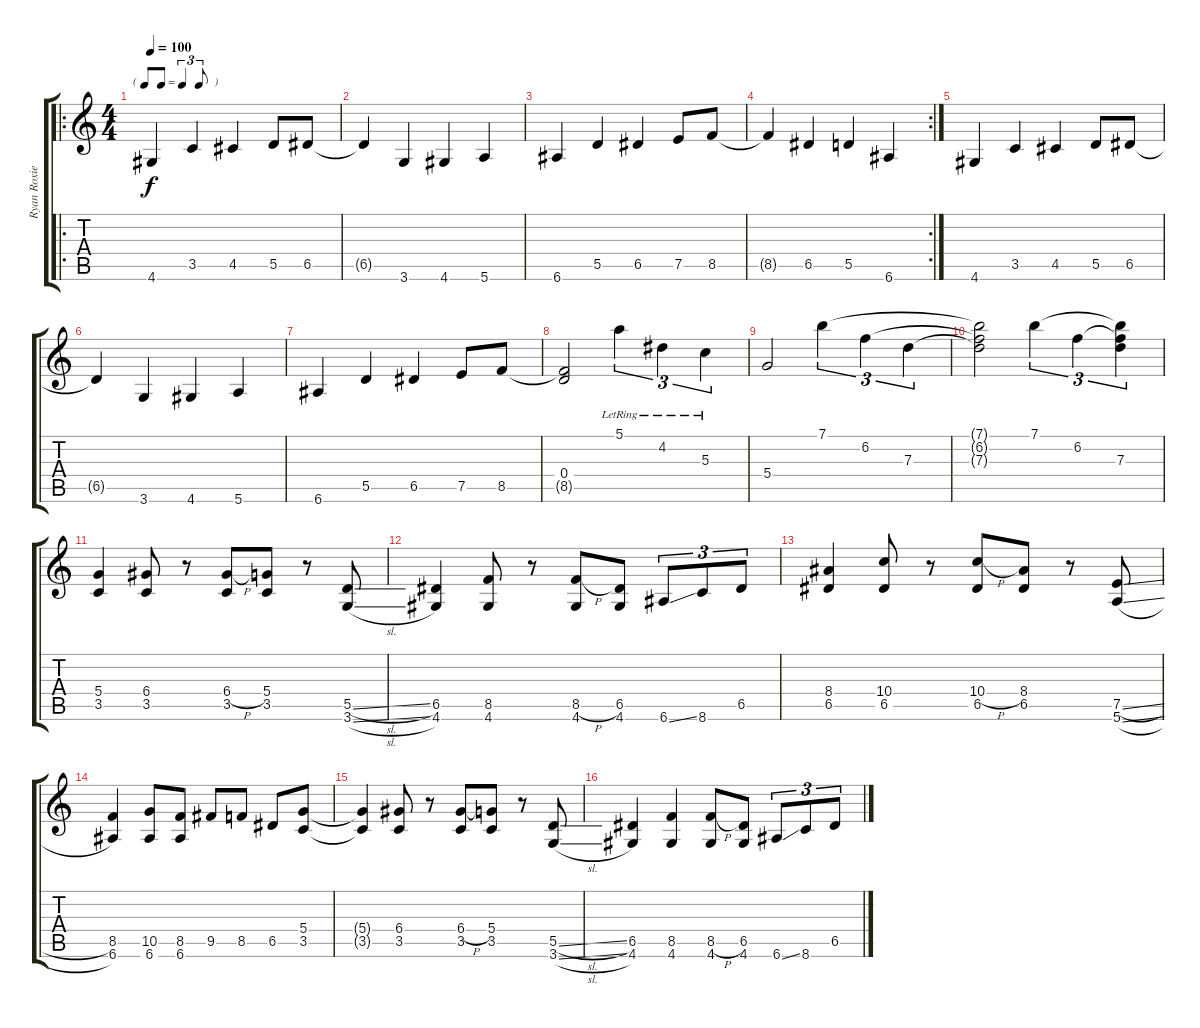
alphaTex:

\track ("Ryan Roxie" "Ryan Roxie") {instrument distortionguitar}
\staff {score tabs}
\tuning (E4 B3 G3 D3 A2 E2) {hide}
\ro
\ts (4 4)
\tf triplet8th
\tempo 100
\clef g2
\ks c
4.6.4{dy f} 3.5.4 4.5.4 5.5.8 6.5.8 |
6.5{t}.4 3.6.4 4.6.4 5.6.4 |
6.6.4 5.5.4 6.5.4 7.5.8 8.5.8 |
\rc 2
8.5{t}.4 6.5.4 5.5.4 6.6.4 |
4.6.4 3.5.4 4.5.4 5.5.8 6.5.8 |
6.5{t}.4 3.6.4 4.6.4 5.6.4 |
6.6.4 5.5.4 6.5.4 7.5.8 8.5.8 |
(0.4 8.5{t}).2 5.1{lr}.4{tu (3 2)} 4.2{lr}.4{tu (3 2)} 5.3{lr}.4{tu (3 2)} |
5.4.2 7.1.4{tu (3 2)} 6.2.4{tu (3 2)} 7.3.4{tu (3 2)} |
(7.1{t} 6.2{t} 7.3{t}).2 7.1.4{tu (3 2)} 6.2.4{tu (3 2)} (7.1{t} 6.2{t} 7.3).4{tu (3 2)} |
(5.4 3.5).4 (6.4 3.5).8 r.8 (6.4{h} 3.5).8 (5.4 3.5).8 r.8 (5.5{sl} 3.6{sl}).8 |
(6.5 4.6).4 (8.5 4.6).8 r.8 (8.5{h} 4.6).8 (6.5 4.6).8 6.6{ss}.8{tu (3 2)} 8.6.8{tu (3 2)} 6.5.8{tu (3 2)} |
(8.4 6.5).4 (10.4 6.5).8 r.8 (10.4{h} 6.5).8 (8.4 6.5).8 r.8 (7.5{sl} 5.6{sl}).8 |
(8.5 6.6).4 (10.5 6.6).8 (8.5 6.6).8 9.5.8 8.5.8 6.5.8 (5.4 3.5).8 |
(5.4{t} 3.5{t}).4 (6.4 3.5).8 r.8 (6.4{h} 3.5).8 (5.4 3.5).8 r.8 (5.5{sl} 3.6{sl}).8 |
(6.5 4.6).4 (8.5 4.6).4 (8.5{h} 4.6).8 (6.5 4.6).8 6.6{ss}.8{tu (3 2)} 8.6.8{tu (3 2)} 6.5.8{tu (3 2)}
